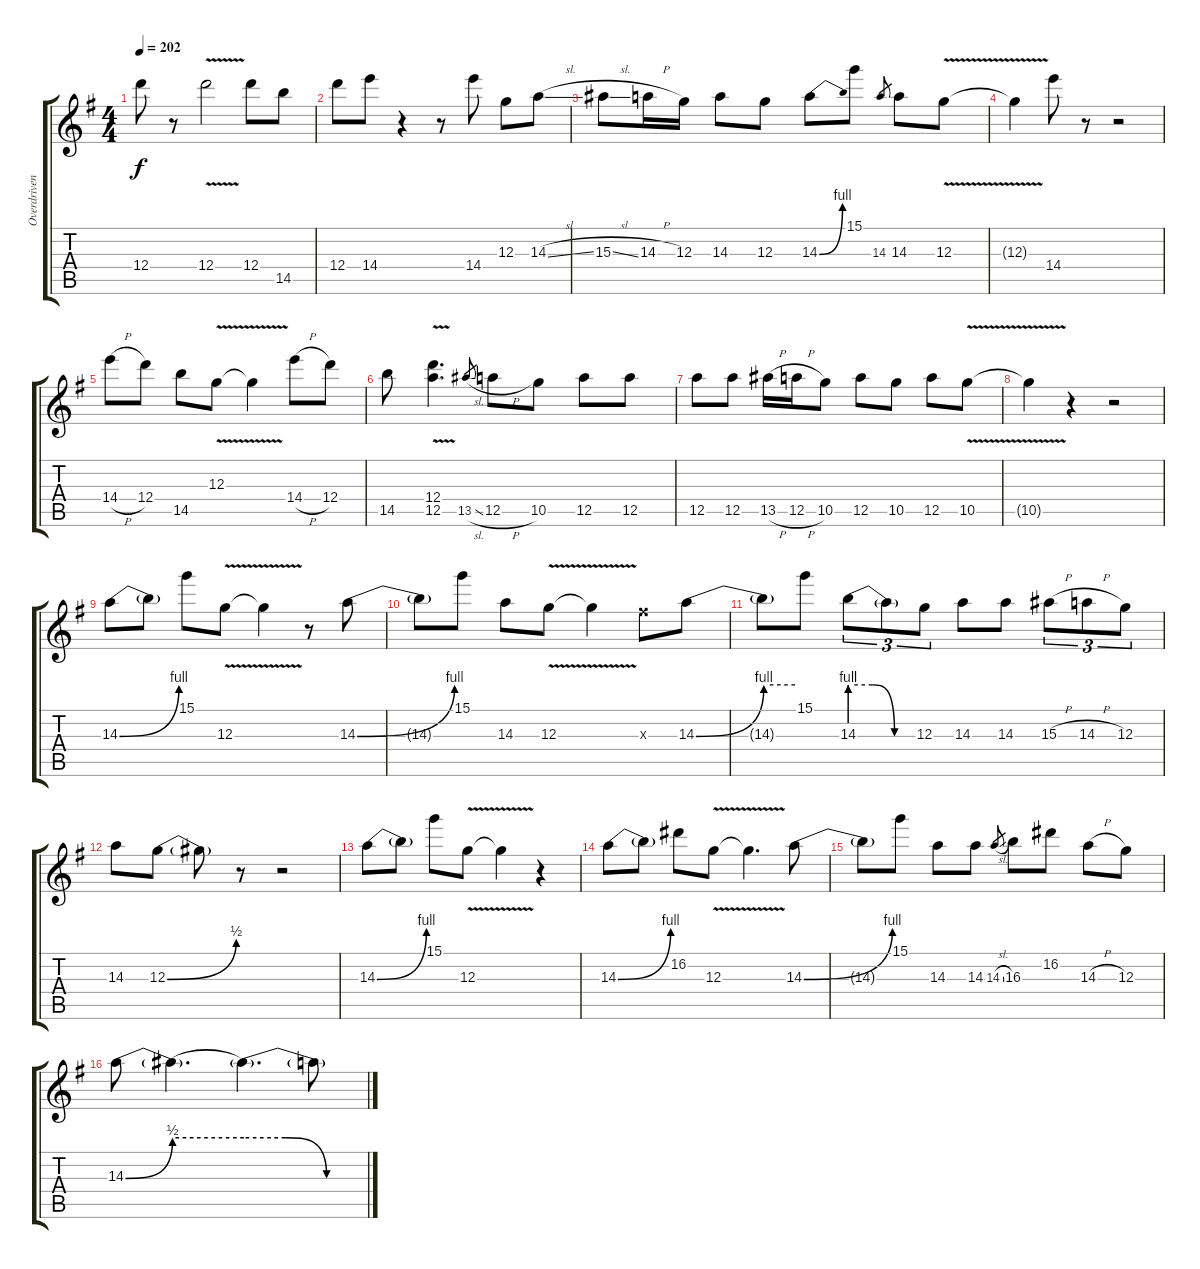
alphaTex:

\track ("Overdriven Gtr." "Overdriven") {instrument overdrivenguitar}
\staff {score tabs}
\tuning (E4 B3 G3 D4 A3 E3) {hide}
\ts (4 4)
\tempo 202
\clef g2
\ks g
12.4.8{dy f} r.8 12.4{v}.2 12.4.8 14.5.8 |
12.4.8 14.4.8 r.4 r.8 14.4.8 12.3.8 14.3{sl}.8 |
15.3{sl}.8 14.3{h}.16 12.3.16 14.3.8 12.3.8 14.3{be (bend 0 0 60 4)}.8 15.1.8 14.3.8{gr} 14.3.8 12.3{v}.8 |
12.3{v t}.4 14.4.8 r.8 r.2 |
14.4{h}.8 12.4.8 14.5.8 12.3{v}.8 12.3{v t}.4 14.4{h}.8 12.4.8 |
14.5.8 (12.4{v} 12.5{v}).4{d} 13.5{sl}.8{gr} 12.5{h}.8 10.5.8 12.5.8 12.5.8 |
12.5.8 12.5.8 13.5{h}.16 12.5{h}.16 10.5.8 12.5.8 10.5.8 12.5.8 10.5{v}.8 |
10.5{v t}.4 r.4 r.2 |
14.3{be (bend 0 0 60 4)}.8 14.3{t}.8 15.1.8 12.3{v}.8 12.3{v t}.4 r.8 14.3{be (bend 0 0 60 4)}.8 |
14.3{t}.8 15.1.8 14.3.8 12.3{v}.8 12.3{v t}.4 11.3{x}.8 14.3{be (bend 0 0 60 4)}.8 |
14.3{be (hold 0 4 60 4) t}.8 15.1.8 14.3{be (custom 0 4 20 4 40 0 60 0)}.8{tu (3 2)} 14.3{t}.8{tu (3 2)} 12.3.8{tu (3 2)} 14.3.8 14.3.8 15.3{h}.8{tu (3 2)} 14.3{h}.8{tu (3 2)} 12.3.8{tu (3 2)} |
14.3.8 12.3{be (bend 0 0 60 2)}.8 12.3{t}.8 r.8 r.2 |
14.3{be (bend 0 0 60 4)}.8 14.3{t}.8 15.1.8 12.3{v}.8 12.3{v t}.4 r.4 |
14.3{be (bend 0 0 60 4)}.8 14.3{t}.8 16.2.8 12.3{v}.8 12.3{v t}.4{d} 14.3{be (bend 0 0 60 4)}.8 |
14.3{t}.8 15.1.8 14.3.8 14.3.8 14.3{sl}.8{gr} 16.3.8 16.2.8 14.3{h}.8 12.3.8 |
14.3{be (bend 0 0 60 2)}.8 14.3{be (hold 0 2 60 2) t}.4{d} 14.3{be (custom 0 2 20 2 40 0 60 0) t}.4{d} 14.3{t}.8
